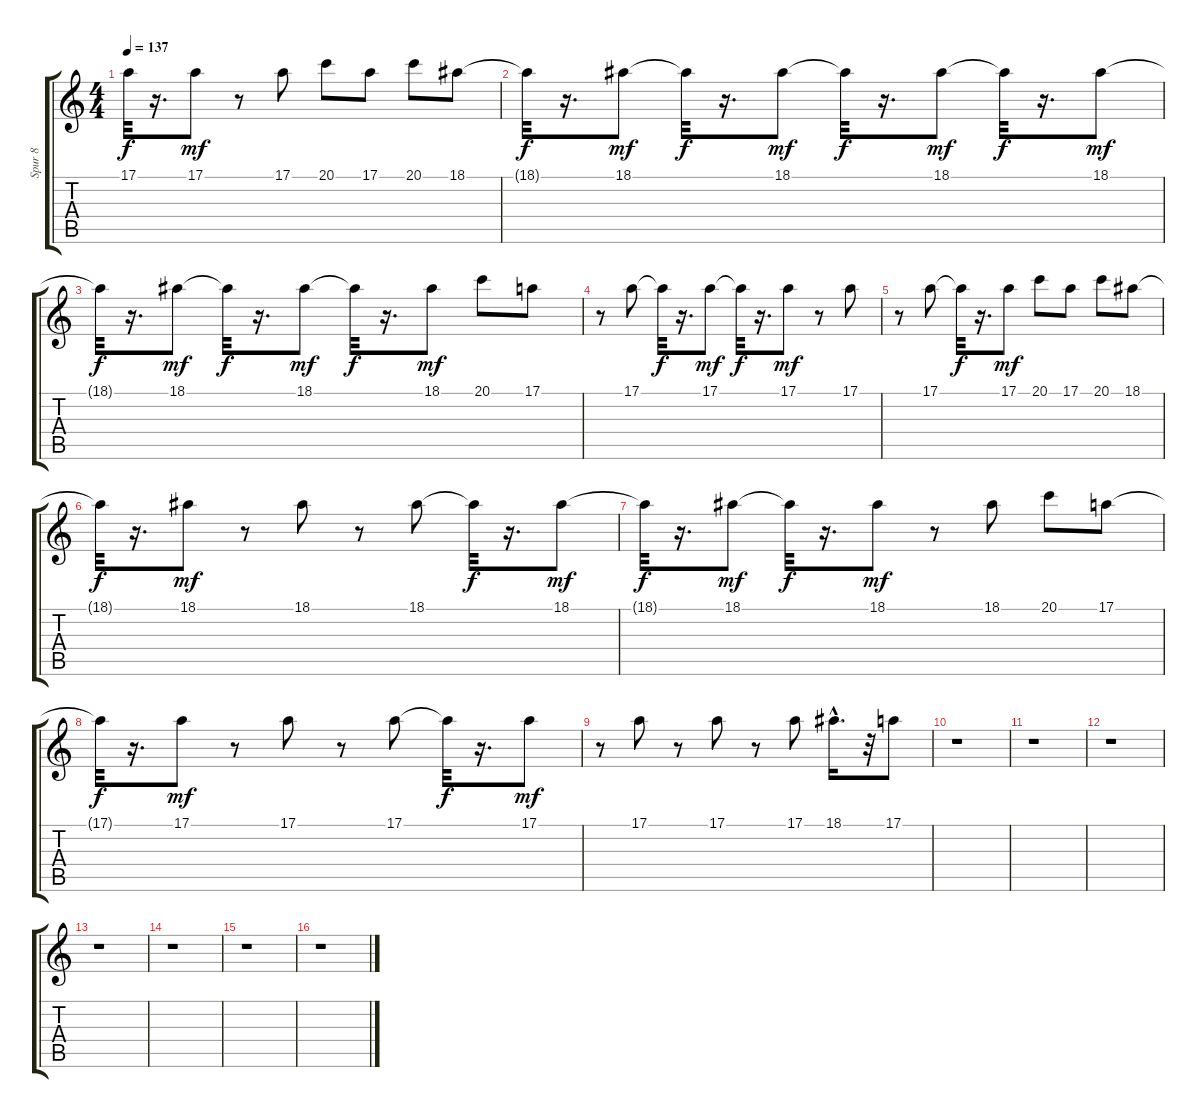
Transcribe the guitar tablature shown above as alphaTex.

\track ("Spur 8" "Spur 8") {instrument drawbarorgan}
\staff {score tabs}
\tuning (E4 B3 G3 D3 A2 E2) {hide}
\ts (4 4)
\tempo 137
\clef g2
\ks c
17.1{t}.32{dy f} r.16{d} 17.1.8{dy mf} r.8 17.1.8 20.1.8 17.1.8 20.1.8 18.1.8 |
18.1{t}.32{dy f} r.16{d} 18.1.8{dy mf} 18.1{t}.32{dy f} r.16{d} 18.1.8{dy mf} 18.1{t}.32{dy f} r.16{d} 18.1.8{dy mf} 18.1{t}.32{dy f} r.16{d} 18.1.8{dy mf} |
18.1{t}.32{dy f} r.16{d} 18.1.8{dy mf} 18.1{t}.32{dy f} r.16{d} 18.1.8{dy mf} 18.1{t}.32{dy f} r.16{d} 18.1.8{dy mf} 20.1.8 17.1.8 |
r.8 17.1.8 17.1{t}.32{dy f} r.16{d} 17.1.8{dy mf} 17.1{t}.32{dy f} r.16{d} 17.1.8{dy mf} r.8 17.1.8 |
r.8 17.1.8 17.1{t}.32{dy f} r.16{d} 17.1.8{dy mf} 20.1.8 17.1.8 20.1.8 18.1.8 |
18.1{t}.32{dy f} r.16{d} 18.1.8{dy mf} r.8 18.1.8 r.8 18.1.8 18.1{t}.32{dy f} r.16{d} 18.1.8{dy mf} |
18.1{t}.32{dy f} r.16{d} 18.1.8{dy mf} 18.1{t}.32{dy f} r.16{d} 18.1.8{dy mf} r.8 18.1.8 20.1.8 17.1.8 |
17.1{t}.32{dy f} r.16{d} 17.1.8{dy mf} r.8 17.1.8 r.8 17.1.8 17.1{t}.32{dy f} r.16{d} 17.1.8{dy mf} |
r.8 17.1.8 r.8 17.1.8 r.8 17.1.8 18.1{hac}.16{d} r.32 17.1.8 |
r.1 |
r.1 |
r.1 |
r.1 |
r.1 |
r.1 |
r.1
